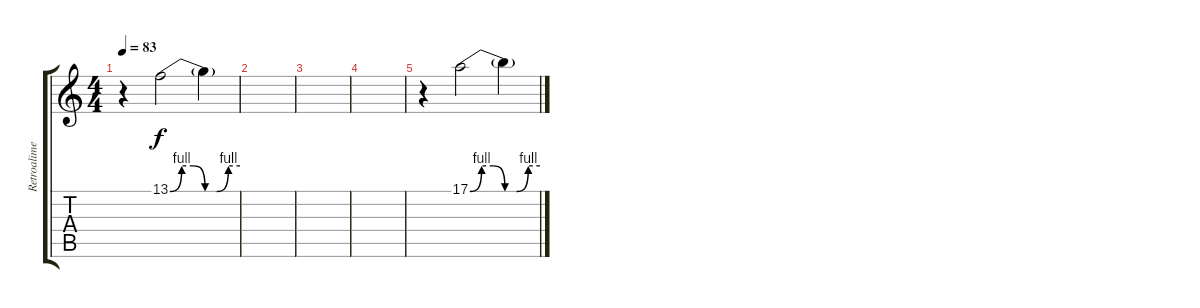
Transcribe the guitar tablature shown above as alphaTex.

\track ("Retroalimentación/solo" "Retroalime") {instrument lead1square}
\staff {score tabs}
\tuning (E4 B3 G3 D3 A2 E2) {hide}
\ts (4 4)
\tempo 83
\clef g2
\ks c
r.4{dy f volume 16 balance 16} 13.1{be (custom 0 0 10 4 20 4 30 0 40 0 50 4 60 4)}.2 13.1{t}.4 |
|
|
|
r.4{volume 16 balance 16} 17.1{be (custom 0 0 10 4 20 4 30 0 40 0 50 4 60 4)}.2 17.1{t}.4
